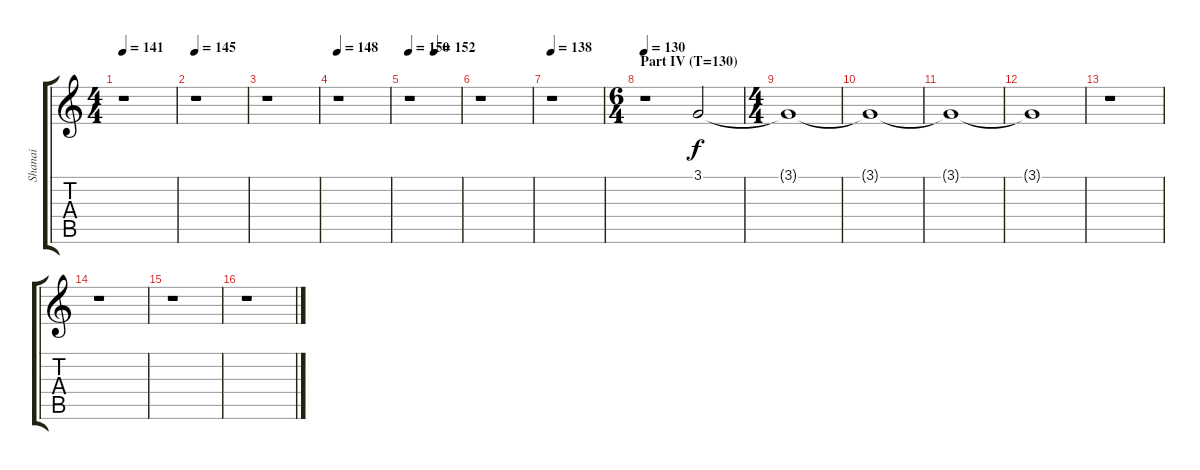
\track ("Shanai" "Shanai") {instrument shanai}
\staff {score tabs}
\tuning (E4 B3 G3 D3 A2 E2) {hide}
\ts (4 4)
\tempo 141
\clef g2
\ks c
r.1{dy f} |
\tempo 145
r.1 |
r.1 |
\tempo 148
r.1 |
\tempo 150
\tempo (152 0.5)
r.1 |
r.1 |
\tempo 138
r.1 |
\ts (6 4)
\section ("" "Part IV (T=130)")
\tempo 130
r.1 3.1.2{volume 2} |
\ts (4 4)
3.1{t}.1{volume 12} |
3.1{t}.1{volume 4} |
3.1{t}.1 |
3.1{t}.1 |
r.1 |
r.1 |
r.1 |
r.1
